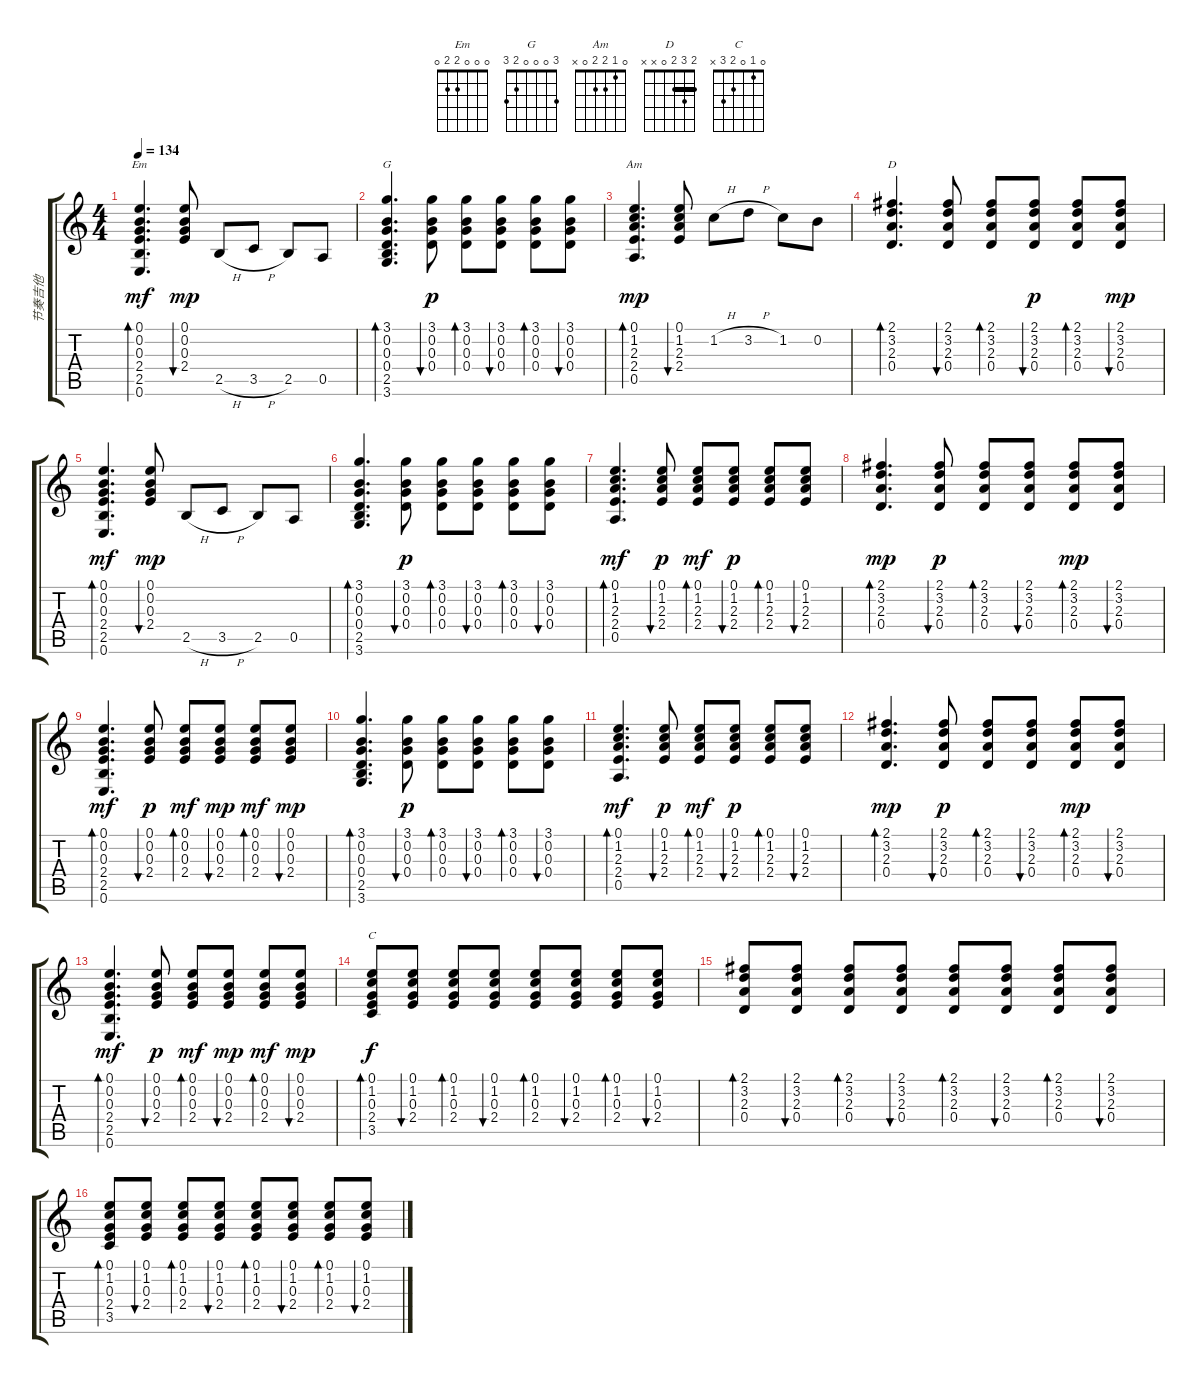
\track ("节奏吉他" "节奏吉他") {instrument acousticguitarsteel}
\staff {score tabs}
\tuning (E4 B3 G3 D3 A2 E2) {hide}
\chord ("Em" 0 0 0 2 2 0)
\chord ("G" 3 0 0 0 2 3)
\chord ("Am" 0 1 2 2 0 x)
\chord ("D" 2 3 2 0 x x) {barre 2}
\chord ("C" 0 1 0 2 3 x)
\ts (4 4)
\tempo 134
\clef g2
\ks c
(0.1 0.2 0.3 2.4 2.5 0.6).4{d bd 60 ch "Em" dy mf} (0.1 0.2 0.3 2.4).8{bu 60 dy mp} 2.5{h}.8 3.5{h}.8 2.5.8 0.5.8 |
(3.1 0.2 0.3 0.4 2.5 3.6).4{d bd 120 ch "G"} (3.1 0.2 0.3 0.4).8{bu 30 dy p} (3.1 0.2 0.3 0.4).8{bd 30} (3.1 0.2 0.3 0.4).8{bu 30} (3.1 0.2 0.3 0.4).8{bd 30} (3.1 0.2 0.3 0.4).8{bu 30} |
(0.1 1.2 2.3 2.4 0.5).4{d bd 60 ch "Am" dy mp} (0.1 1.2 2.3 2.4).8{bu 60} 1.2{h}.8 3.2{h}.8 1.2.8 0.2.8 |
(2.1 3.2 2.3 0.4).4{d bd 30 ch "D"} (2.1 3.2 2.3 0.4).8{bu 30} (2.1 3.2 2.3 0.4).8{bd 30} (2.1 3.2 2.3 0.4).8{bu 30 dy p} (2.1 3.2 2.3 0.4).8{bd 30} (2.1 3.2 2.3 0.4).8{bu 30 dy mp} |
(0.1 0.2 0.3 2.4 2.5 0.6).4{d bd 60 dy mf} (0.1 0.2 0.3 2.4).8{bu 60 dy mp} 2.5{h}.8 3.5{h}.8 2.5.8 0.5.8 |
(3.1 0.2 0.3 0.4 2.5 3.6).4{d bd 120} (3.1 0.2 0.3 0.4).8{bu 30 dy p} (3.1 0.2 0.3 0.4).8{bd 30} (3.1 0.2 0.3 0.4).8{bu 30} (3.1 0.2 0.3 0.4).8{bd 30} (3.1 0.2 0.3 0.4).8{bu 30} |
(0.1 1.2 2.3 2.4 0.5).4{d bd 120 dy mf} (0.1 1.2 2.3 2.4).8{bu 60 dy p} (0.1 1.2 2.3 2.4).8{bd 30 dy mf} (0.1 1.2 2.3 2.4).8{bu 60 dy p} (0.1 1.2 2.3 2.4).8{bd 60} (0.1 1.2 2.3 2.4).8{bu 60} |
(2.1 3.2 2.3 0.4).4{d bd 120 dy mp} (2.1 3.2 2.3 0.4).8{bu 30 dy p} (2.1 3.2 2.3 0.4).8{bd 30} (2.1 3.2 2.3 0.4).8{bu 30} (2.1 3.2 2.3 0.4).8{bd 30 dy mp} (2.1 3.2 2.3 0.4).8{bu 30} |
(0.1 0.2 0.3 2.4 2.5 0.6).4{d bd 30 dy mf} (0.1 0.2 0.3 2.4).8{bu 60 dy p} (0.1 0.2 0.3 2.4).8{bd 30 dy mf} (0.1 0.2 0.3 2.4).8{bu 30 dy mp} (0.1 0.2 0.3 2.4).8{bd 30 dy mf} (0.1 0.2 0.3 2.4).8{bu 30 dy mp} |
(3.1 0.2 0.3 0.4 2.5 3.6).4{d bd 120} (3.1 0.2 0.3 0.4).8{bu 30 dy p} (3.1 0.2 0.3 0.4).8{bd 30} (3.1 0.2 0.3 0.4).8{bu 30} (3.1 0.2 0.3 0.4).8{bd 30} (3.1 0.2 0.3 0.4).8{bu 30} |
(0.1 1.2 2.3 2.4 0.5).4{d bd 120 dy mf} (0.1 1.2 2.3 2.4).8{bu 60 dy p} (0.1 1.2 2.3 2.4).8{bd 30 dy mf} (0.1 1.2 2.3 2.4).8{bu 60 dy p} (0.1 1.2 2.3 2.4).8{bd 60} (0.1 1.2 2.3 2.4).8{bu 60} |
(2.1 3.2 2.3 0.4).4{d bd 120 dy mp} (2.1 3.2 2.3 0.4).8{bu 30 dy p} (2.1 3.2 2.3 0.4).8{bd 30} (2.1 3.2 2.3 0.4).8{bu 30} (2.1 3.2 2.3 0.4).8{bd 30 dy mp} (2.1 3.2 2.3 0.4).8{bu 30} |
(0.1 0.2 0.3 2.4 2.5 0.6).4{d bd 30 dy mf} (0.1 0.2 0.3 2.4).8{bu 60 dy p} (0.1 0.2 0.3 2.4).8{bd 30 dy mf} (0.1 0.2 0.3 2.4).8{bu 30 dy mp} (0.1 0.2 0.3 2.4).8{bd 30 dy mf} (0.1 0.2 0.3 2.4).8{bu 30 dy mp} |
(0.1 1.2 0.3 2.4 3.5).8{bd 60 ch "C" dy f} (0.1 1.2 0.3 2.4).8{bu 60} (0.1 1.2 0.3 2.4).8{bd 60} (0.1 1.2 0.3 2.4).8{bu 60} (0.1 1.2 0.3 2.4).8{bd 60} (0.1 1.2 0.3 2.4).8{bu 60} (0.1 1.2 0.3 2.4).8{bd 30} (0.1 1.2 0.3 2.4).8{bu 30} |
(2.1 3.2 2.3 0.4).8{bd 30} (2.1 3.2 2.3 0.4).8{bu 30} (2.1 3.2 2.3 0.4).8{bd 30} (2.1 3.2 2.3 0.4).8{bu 30} (2.1 3.2 2.3 0.4).8{bd 30} (2.1 3.2 2.3 0.4).8{bu 30} (2.1 3.2 2.3 0.4).8{bd 30} (2.1 3.2 2.3 0.4).8{bu 30} |
(0.1 1.2 0.3 2.4 3.5).8{bd 60} (0.1 1.2 0.3 2.4).8{bu 60} (0.1 1.2 0.3 2.4).8{bd 60} (0.1 1.2 0.3 2.4).8{bu 60} (0.1 1.2 0.3 2.4).8{bd 60} (0.1 1.2 0.3 2.4).8{bu 60} (0.1 1.2 0.3 2.4).8{bd 30} (0.1 1.2 0.3 2.4).8{bu 30}
